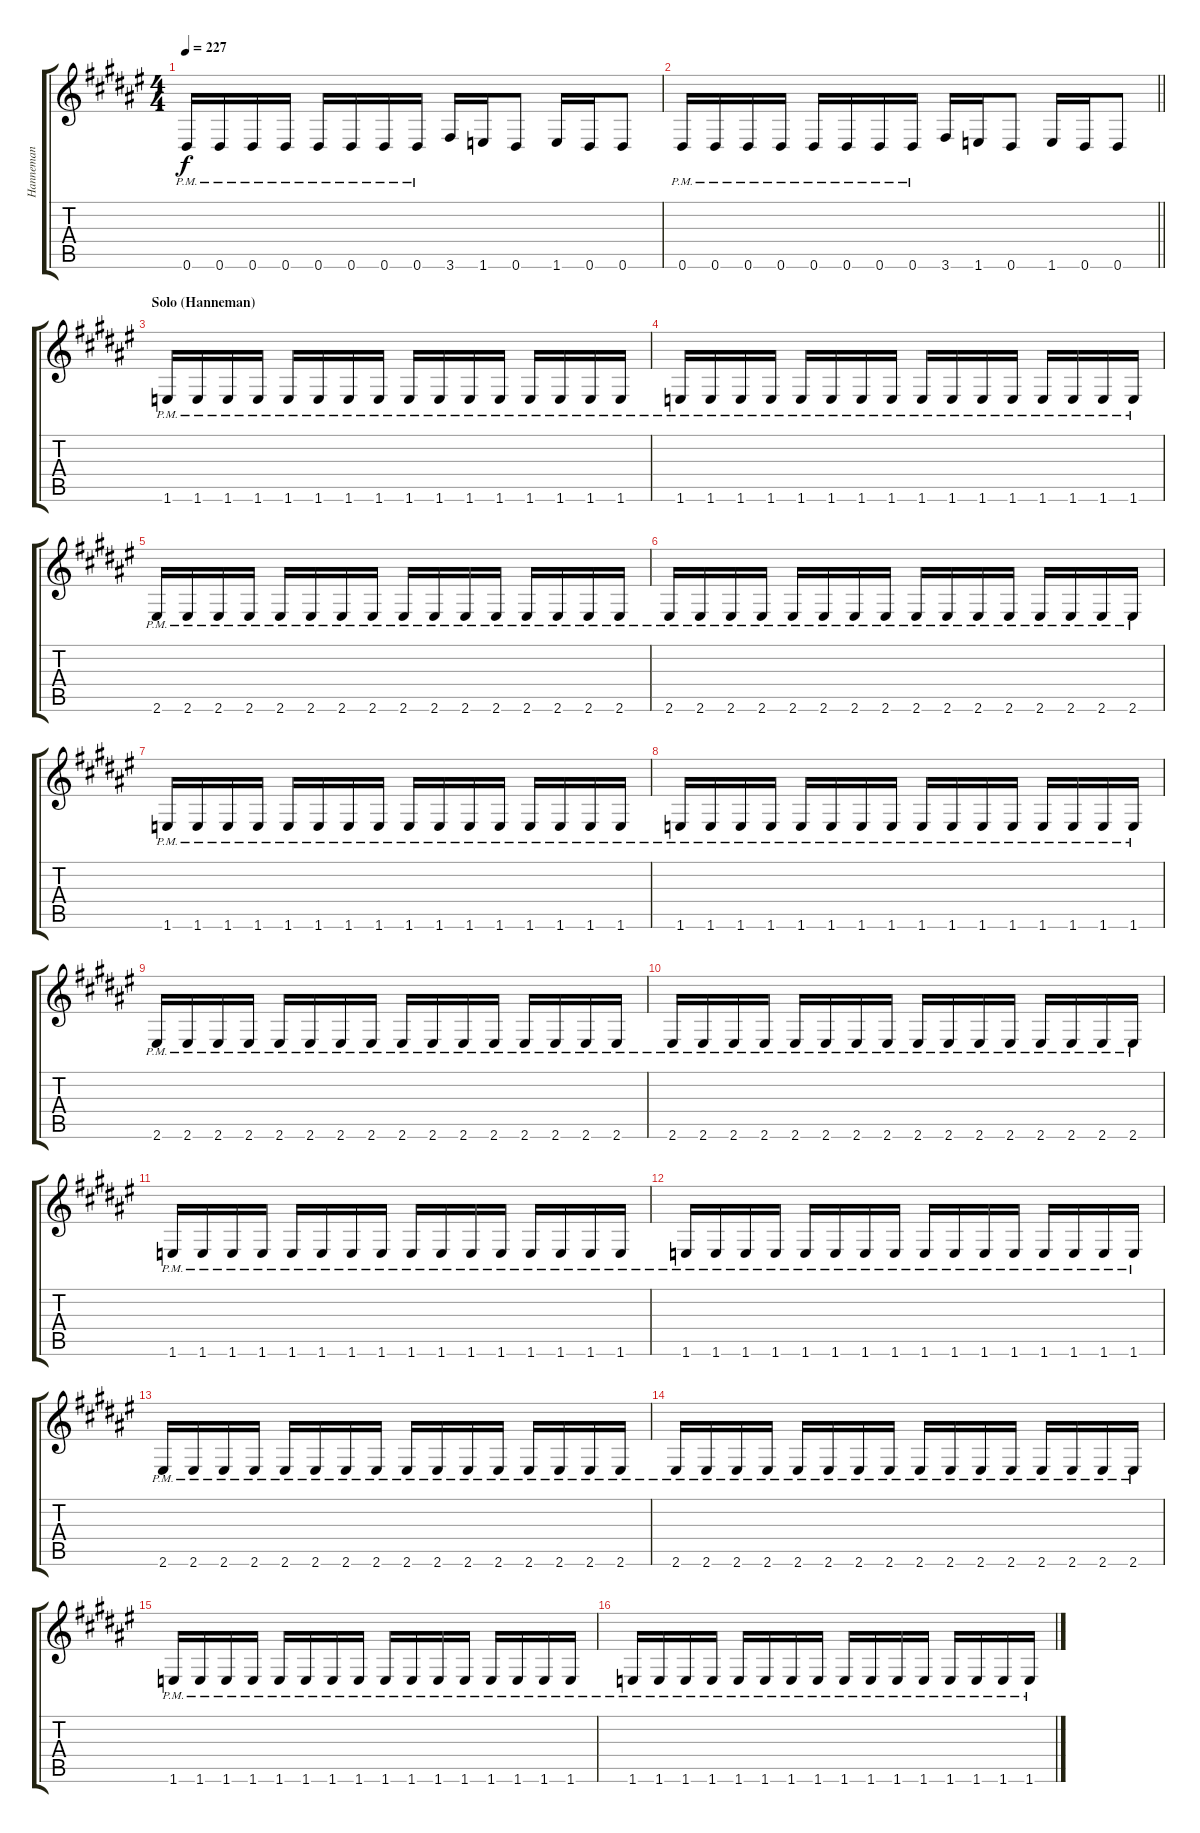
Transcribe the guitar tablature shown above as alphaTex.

\track ("Hanneman" "Hanneman") {instrument distortionguitar}
\staff {score tabs}
\tuning (Eb4 Bb3 Gb3 Db3 Ab2 Eb2) {hide}
\ts (4 4)
\tempo 227
\clef g2
\ks f#
0.6{pm}.16{dy f} 0.6{pm}.16 0.6{pm}.16 0.6{pm}.16 0.6{pm}.16 0.6{pm}.16 0.6{pm}.16 0.6{pm}.16 3.6.16 1.6.16 0.6.8 1.6.16 0.6.16 0.6.8 |
\barLineRight lightlight
0.6{pm}.16 0.6{pm}.16 0.6{pm}.16 0.6{pm}.16 0.6{pm}.16 0.6{pm}.16 0.6{pm}.16 0.6{pm}.16 3.6.16 1.6.16 0.6.8 1.6.16 0.6.16 0.6.8 |
\section ("" "Solo (Hanneman)")
1.6{pm}.16{volume 10} 1.6{pm}.16 1.6{pm}.16 1.6{pm}.16 1.6{pm}.16 1.6{pm}.16 1.6{pm}.16 1.6{pm}.16 1.6{pm}.16 1.6{pm}.16 1.6{pm}.16 1.6{pm}.16 1.6{pm}.16 1.6{pm}.16 1.6{pm}.16 1.6{pm}.16 |
1.6{pm}.16 1.6{pm}.16 1.6{pm}.16 1.6{pm}.16 1.6{pm}.16 1.6{pm}.16 1.6{pm}.16 1.6{pm}.16 1.6{pm}.16 1.6{pm}.16 1.6{pm}.16 1.6{pm}.16 1.6{pm}.16 1.6{pm}.16 1.6{pm}.16 1.6{pm}.16 |
2.6{pm}.16 2.6{pm}.16 2.6{pm}.16 2.6{pm}.16 2.6{pm}.16 2.6{pm}.16 2.6{pm}.16 2.6{pm}.16 2.6{pm}.16 2.6{pm}.16 2.6{pm}.16 2.6{pm}.16 2.6{pm}.16 2.6{pm}.16 2.6{pm}.16 2.6{pm}.16 |
2.6{pm}.16 2.6{pm}.16 2.6{pm}.16 2.6{pm}.16 2.6{pm}.16 2.6{pm}.16 2.6{pm}.16 2.6{pm}.16 2.6{pm}.16 2.6{pm}.16 2.6{pm}.16 2.6{pm}.16 2.6{pm}.16 2.6{pm}.16 2.6{pm}.16 2.6{pm}.16 |
1.6{pm}.16 1.6{pm}.16 1.6{pm}.16 1.6{pm}.16 1.6{pm}.16 1.6{pm}.16 1.6{pm}.16 1.6{pm}.16 1.6{pm}.16 1.6{pm}.16 1.6{pm}.16 1.6{pm}.16 1.6{pm}.16 1.6{pm}.16 1.6{pm}.16 1.6{pm}.16 |
1.6{pm}.16 1.6{pm}.16 1.6{pm}.16 1.6{pm}.16 1.6{pm}.16 1.6{pm}.16 1.6{pm}.16 1.6{pm}.16 1.6{pm}.16 1.6{pm}.16 1.6{pm}.16 1.6{pm}.16 1.6{pm}.16 1.6{pm}.16 1.6{pm}.16 1.6{pm}.16 |
2.6{pm}.16 2.6{pm}.16 2.6{pm}.16 2.6{pm}.16 2.6{pm}.16 2.6{pm}.16 2.6{pm}.16 2.6{pm}.16 2.6{pm}.16 2.6{pm}.16 2.6{pm}.16 2.6{pm}.16 2.6{pm}.16 2.6{pm}.16 2.6{pm}.16 2.6{pm}.16 |
2.6{pm}.16 2.6{pm}.16 2.6{pm}.16 2.6{pm}.16 2.6{pm}.16 2.6{pm}.16 2.6{pm}.16 2.6{pm}.16 2.6{pm}.16 2.6{pm}.16 2.6{pm}.16 2.6{pm}.16 2.6{pm}.16 2.6{pm}.16 2.6{pm}.16 2.6{pm}.16 |
1.6{pm}.16 1.6{pm}.16 1.6{pm}.16 1.6{pm}.16 1.6{pm}.16 1.6{pm}.16 1.6{pm}.16 1.6{pm}.16 1.6{pm}.16 1.6{pm}.16 1.6{pm}.16 1.6{pm}.16 1.6{pm}.16 1.6{pm}.16 1.6{pm}.16 1.6{pm}.16 |
1.6{pm}.16 1.6{pm}.16 1.6{pm}.16 1.6{pm}.16 1.6{pm}.16 1.6{pm}.16 1.6{pm}.16 1.6{pm}.16 1.6{pm}.16 1.6{pm}.16 1.6{pm}.16 1.6{pm}.16 1.6{pm}.16 1.6{pm}.16 1.6{pm}.16 1.6{pm}.16 |
2.6{pm}.16 2.6{pm}.16 2.6{pm}.16 2.6{pm}.16 2.6{pm}.16 2.6{pm}.16 2.6{pm}.16 2.6{pm}.16 2.6{pm}.16 2.6{pm}.16 2.6{pm}.16 2.6{pm}.16 2.6{pm}.16 2.6{pm}.16 2.6{pm}.16 2.6{pm}.16 |
2.6{pm}.16 2.6{pm}.16 2.6{pm}.16 2.6{pm}.16 2.6{pm}.16 2.6{pm}.16 2.6{pm}.16 2.6{pm}.16 2.6{pm}.16 2.6{pm}.16 2.6{pm}.16 2.6{pm}.16 2.6{pm}.16 2.6{pm}.16 2.6{pm}.16 2.6{pm}.16 |
1.6{pm}.16 1.6{pm}.16 1.6{pm}.16 1.6{pm}.16 1.6{pm}.16 1.6{pm}.16 1.6{pm}.16 1.6{pm}.16 1.6{pm}.16 1.6{pm}.16 1.6{pm}.16 1.6{pm}.16 1.6{pm}.16 1.6{pm}.16 1.6{pm}.16 1.6{pm}.16 |
1.6{pm}.16 1.6{pm}.16 1.6{pm}.16 1.6{pm}.16 1.6{pm}.16 1.6{pm}.16 1.6{pm}.16 1.6{pm}.16 1.6{pm}.16 1.6{pm}.16 1.6{pm}.16 1.6{pm}.16 1.6{pm}.16 1.6{pm}.16 1.6{pm}.16 1.6{pm}.16
